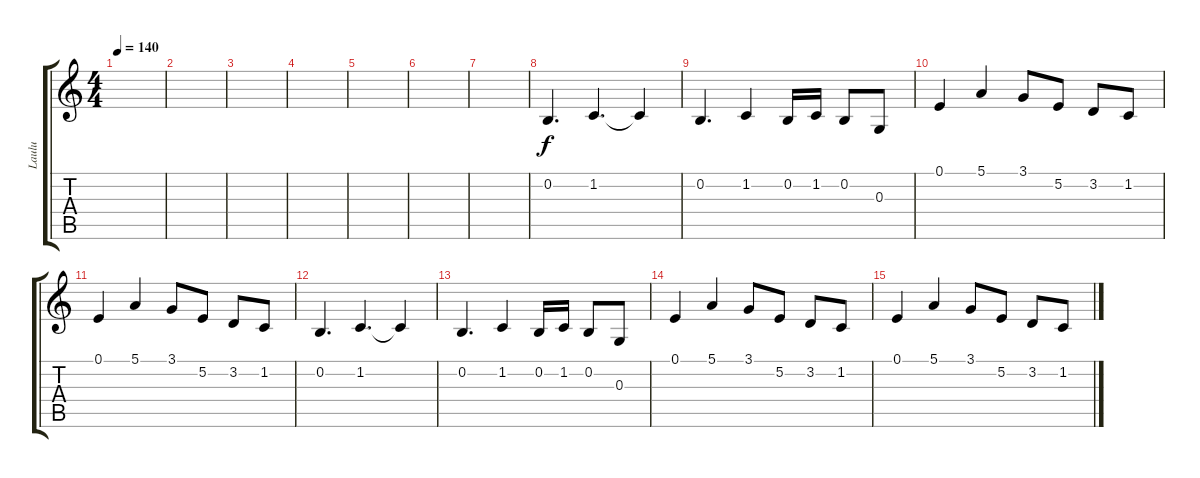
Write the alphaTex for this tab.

\track ("Laulu" "Laulu") {instrument lead6voice}
\staff {score tabs}
\tuning (E4 B3 G3 D3 A2 E2) {hide}
\ts (4 4)
\tempo 140
\clef g2
\ks c
|
|
|
|
|
|
|
0.2.4{d} 1.2.4{d} 1.2{t}.4 |
0.2.4{d} 1.2.4 0.2.16 1.2.16 0.2.8 0.3.8 |
0.1.4 5.1.4 3.1.8 5.2.8 3.2.8 1.2.8 |
0.1.4 5.1.4 3.1.8 5.2.8 3.2.8 1.2.8 |
0.2.4{d} 1.2.4{d} 1.2{t}.4 |
0.2.4{d} 1.2.4 0.2.16 1.2.16 0.2.8 0.3.8 |
0.1.4 5.1.4 3.1.8 5.2.8 3.2.8 1.2.8 |
0.1.4 5.1.4 3.1.8 5.2.8 3.2.8 1.2.8
